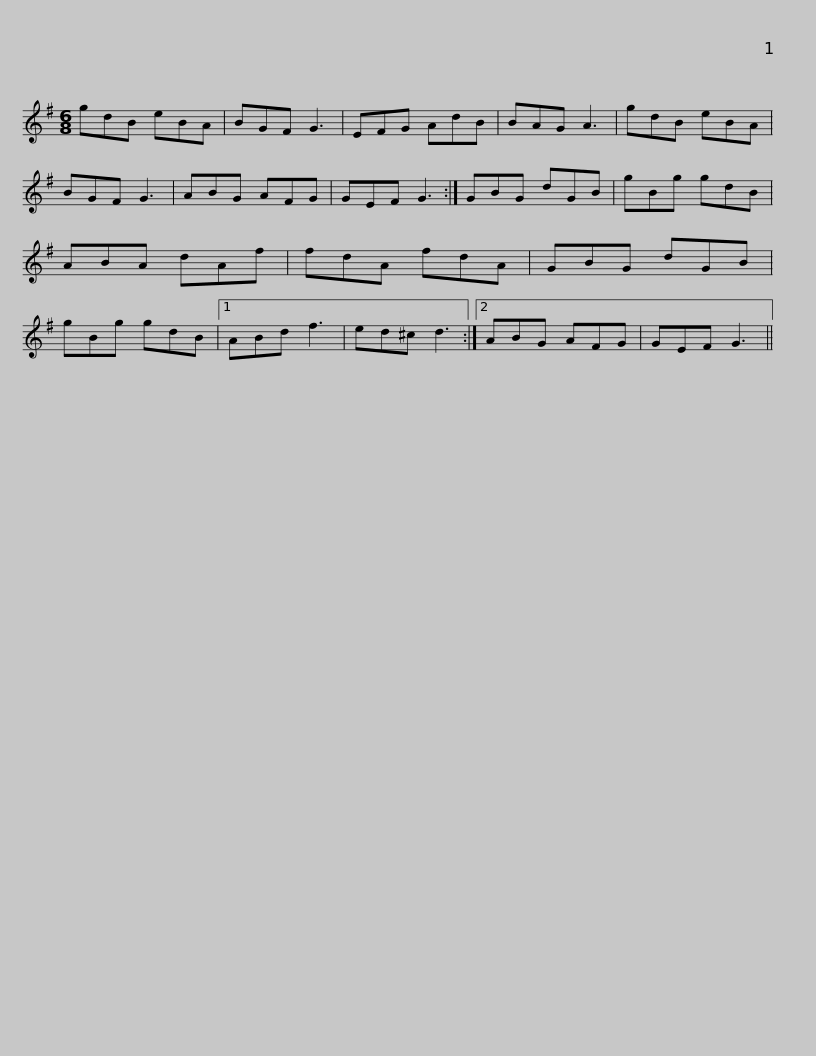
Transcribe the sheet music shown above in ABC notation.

X:1
L:1/8
M:6/8
I:linebreak $
K:G
V:1 treble
V:1
 gdB eBA | BGF G3 | EFG AdB | BAG A3 | gdB eBA | %5
 BGF G3 | ABG AFG | GEF G3 :|$ GBG dGB | gBg gdB | %10
 ABA dAf | fdA fdA | GBG dGB | gBg gdB |1 ABd f3 | %15
 ed^c d3 :|2$ ABG AFG | GEF G3 || %18
